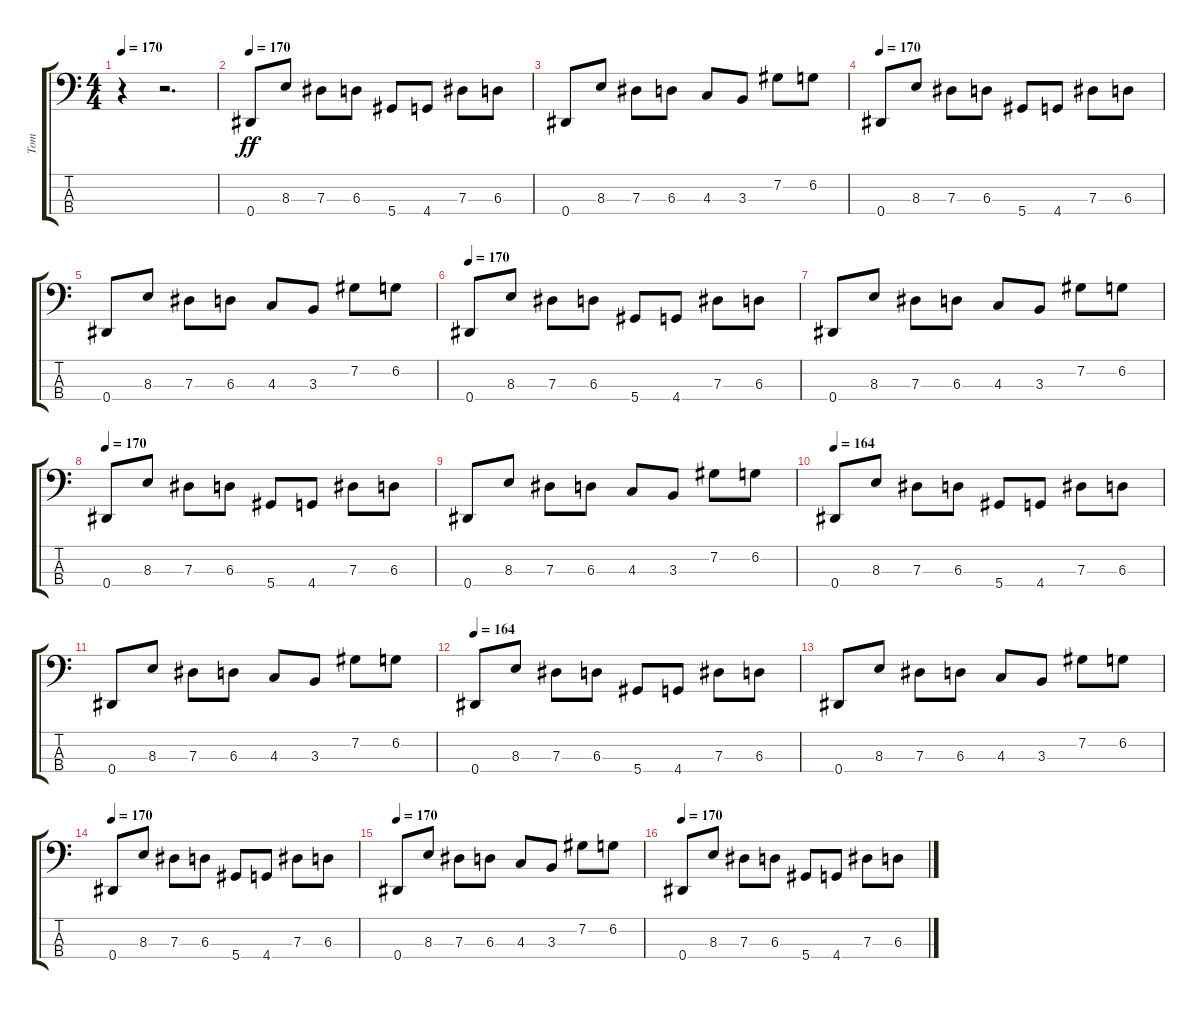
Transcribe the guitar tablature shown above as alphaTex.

\track ("Tom" "Tom") {instrument electricbasspick}
\staff {score tabs}
\tuning (Gb2 Db2 Ab1 Eb1) {hide}
\ts (4 4)
\tempo 170
\clef f4
\ks c
r.4{dy ff} r.2{d} |
\tempo 170
0.4.8 8.3.8 7.3.8 6.3.8 5.4.8 4.4.8 7.3.8 6.3.8 |
0.4.8 8.3.8 7.3.8 6.3.8 4.3.8 3.3.8 7.2.8 6.2.8 |
\tempo 170
0.4.8 8.3.8 7.3.8 6.3.8 5.4.8 4.4.8 7.3.8 6.3.8 |
0.4.8 8.3.8 7.3.8 6.3.8 4.3.8 3.3.8 7.2.8 6.2.8 |
\tempo 170
0.4.8 8.3.8 7.3.8 6.3.8 5.4.8 4.4.8 7.3.8 6.3.8 |
0.4.8 8.3.8 7.3.8 6.3.8 4.3.8 3.3.8 7.2.8 6.2.8 |
\tempo 170
0.4.8 8.3.8 7.3.8 6.3.8 5.4.8 4.4.8 7.3.8 6.3.8 |
0.4.8 8.3.8 7.3.8 6.3.8 4.3.8 3.3.8 7.2.8 6.2.8 |
\tempo 164
0.4.8 8.3.8 7.3.8 6.3.8 5.4.8 4.4.8 7.3.8 6.3.8 |
0.4.8 8.3.8 7.3.8 6.3.8 4.3.8 3.3.8 7.2.8 6.2.8 |
\tempo 164
0.4.8 8.3.8 7.3.8 6.3.8 5.4.8 4.4.8 7.3.8 6.3.8 |
0.4.8 8.3.8 7.3.8 6.3.8 4.3.8 3.3.8 7.2.8 6.2.8 |
\tempo 164
\tempo 170
0.4.8 8.3.8 7.3.8 6.3.8 5.4.8 4.4.8 7.3.8 6.3.8 |
\tempo 170
0.4.8 8.3.8 7.3.8 6.3.8 4.3.8 3.3.8 7.2.8 6.2.8 |
\tempo 164
\tempo 170
0.4.8 8.3.8 7.3.8 6.3.8 5.4.8 4.4.8 7.3.8 6.3.8
